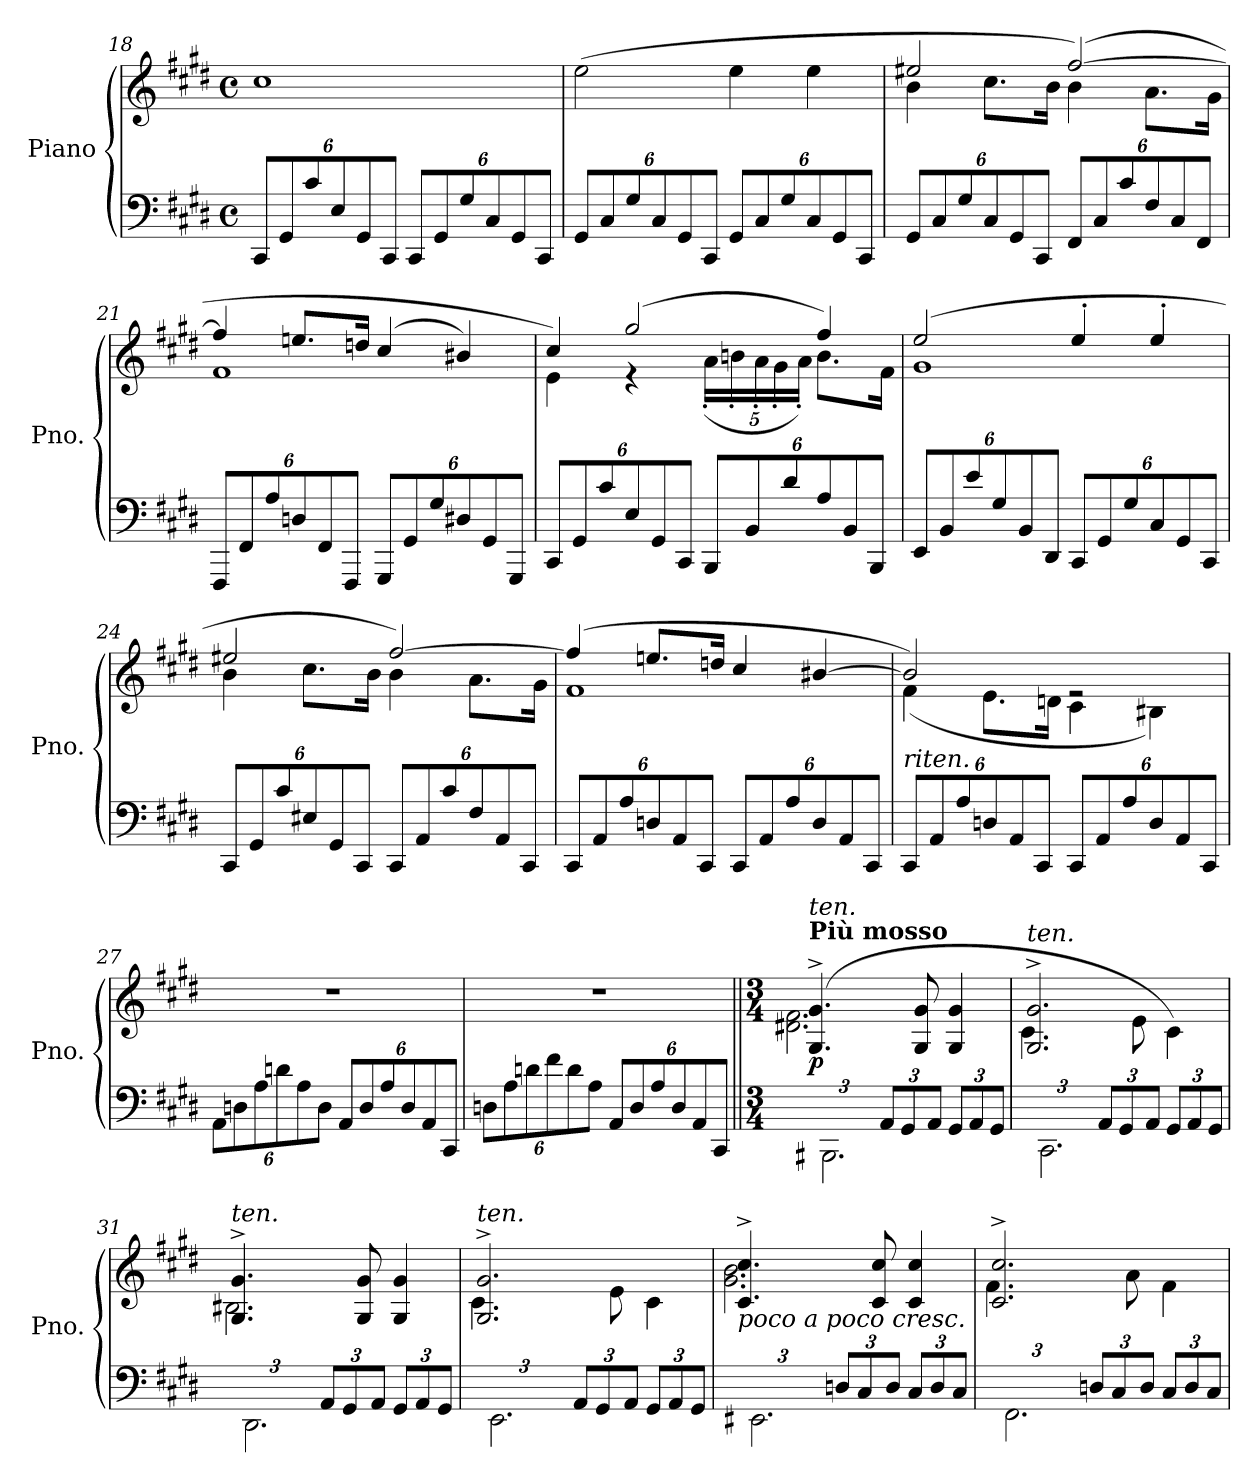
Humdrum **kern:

**kern	**kern	**dynam
*part1	*part1	*part1
*staff2	*staff1	*staff1/2
*I"Piano	*	*
*I'Pno.	*	*
*clefF4	*clefG2	*
*k[f#c#g#d#]	*k[f#c#g#d#]	*
*M4/4	*M4/4	*
*met(c)	*met(c)	*
*Xbrackettup	*	*
=18	=18	=18
12CC#/L	1cc#	.
12GG#/	.	.
12c#/	.	.
12E/	.	.
12GG#/	.	.
12CC#/J	.	.
12CC#/L	.	.
12GG#/	.	.
12G#/	.	.
12C#/	.	.
12GG#/	.	.
12CC#/J	.	.
=19	=19	=19
12GG#/L	(2ee\	.
12C#/	.	.
12G#/	.	.
12C#/	.	.
12GG#/	.	.
12CC#/J	.	.
12GG#/L	4ee\	.
12C#/	.	.
12G#/	.	.
12C#/	4ee\	.
12GG#/	.	.
12CC#/J	.	.
=20	=20	=20
*	*^	*
12GG#/L	2ee#X/	4b\	.
12C#/	.	.	.
12G#/	.	.	.
12C#/	.	8.cc#\L	.
12GG#/	.	.	.
12CC#/J	.	.	.
.	.	16b\Jk	.
12FF#/L	([2ff#/)	4b\	.
12C#/	.	.	.
12c#/	.	.	.
12F#/	.	8.a\L	.
12C#/	.	.	.
12FF#/J	.	.	.
.	.	16g#\Jk	.
!!LO:PB:g=z	!!
=21	=21	=21	=21
12FFF#/L	4ff#/]	1f#	.
12FF#/	.	.	.
12A/	.	.	.
12Dn/	8.een/L	.	.
12FF#/	.	.	.
12FFF#/J	.	.	.
.	16ddn/Jk	.	.
12GGG#/L	(4cc#/	.	.
12GG#/	.	.	.
12G#/	.	.	.
12D#X/	4b#X/)	.	.
12GG#/	.	.	.
12GGG#/J	.	.	.
=22	=22	=22	=22
12CC#/L	4cc#/)	4e\	.
12GG#/	.	.	.
12c#/	.	.	.
12E/	(2gg#/	4r	.
12GG#/	.	.	.
12CC#/J	.	.	.
*	*	*Xbrackettup	*
12BBB/L	.	(>20a'\LL	.
.	.	20bn'\	.
12BB/	.	.	.
.	.	20a'\	.
.	.	20g#'\	.
12d#/	.	.	.
.	.	20a'\JJ)	.
12A/	4ff#/)	8.b\L	.
12BB/	.	.	.
12BBB/J	.	.	.
.	.	16f#\Jk	.
=23	=23	=23	=23
12EE/L	(2ee/	1g#	.
12BB/	.	.	.
12e/	.	.	.
12G#/	.	.	.
12BB/	.	.	.
12DD#/J	.	.	.
12CC#/L	4ee'/	.	.
12GG#/	.	.	.
12G#/	.	.	.
12C#/	4ee'/	.	.
12GG#/	.	.	.
12CC#/J	.	.	.
=24	=24	=24	=24
12CC#/L	2ee#X/	4b\	.
12GG#/	.	.	.
12c#/	.	.	.
12E#X/	.	8.cc#\L	.
12GG#/	.	.	.
12CC#/J	.	.	.
.	.	16b\Jk	.
12CC#/L	[2ff#/)	4b\	.
12AA/	.	.	.
12c#/	.	.	.
12F#/	.	8.a\L	.
12AA/	.	.	.
12CC#/J	.	.	.
.	.	16g#\Jk	.
!!LO:LB:g=z	!!
=25	=25	=25	=25
12CC#/L	(4ff#/]	1f#	.
12AA/	.	.	.
12A/	.	.	.
12Dn/	8.een/L	.	.
12AA/	.	.	.
12CC#/J	.	.	.
.	16ddn/Jk	.	.
12CC#/L	4cc#/	.	.
12AA/	.	.	.
12A/	.	.	.
12D/	[4b#X/	.	.
12AA/	.	.	.
12CC#/J	.	.	.
=26	=26	=26	=26
!LO:TX:a:t=<i>riten.</i>	!	!	!
12CC#/L	2b#/])	(>4f#\	.
12AA/	.	.	.
12A/	.	.	.
12Dn/	.	8.e\L	.
12AA/	.	.	.
12CC#/J	.	.	.
.	.	16dn\Jk	.
12CC#/L	2re	4c#\	.
12AA/	.	.	.
12A/	.	.	.
12D/	.	4B#X\)	.
12AA/	.	.	.
12CC#/J	.	.	.
*	*v	*v	*
=27	=27	=27
12AA\L	1r	.
12Dn\	.	.
12A\	.	.
12dn\	.	.
12A\	.	.
12D\J	.	.
12AA/L	.	.
12D/	.	.
12A/	.	.
12D/	.	.
12AA/	.	.
12CC#/J	.	.
=28	=28	=28
12Dn\L	1r	.
12A\	.	.
12dn\	.	.
12f#\	.	.
12d\	.	.
12A\J	.	.
12AA/L	.	.
12D/	.	.
12A/	.	.
12D/	.	.
12AA/	.	.
12CC#/J	.	.
!!LO:LB:g=z
=29||	=29||	=29||
*M3/4	*M3/4	*
*	*MM156	*
*^	*^	*
!	!	!LO:TX:a:B:t=Più mosso	!	!
!	!	!LO:TX:a:i:t=ten.	!	!
!	!	!	!	!LO:DY:b
12BBB#X/Lyy	2.BBB#\	(4.G#/^ 4.g#/^	2.d#X\ 2.f#\	p
12FF##X/	.	.	.	.
12GG#/J	.	.	.	.
12AA/L	.	.	.	.
12GG#/	.	.	.	.
.	.	8G#/ 8g#/	.	.
12AA/J	.	.	.	.
12GG#/L	.	4G#/ 4g#/	.	.
12AA/	.	.	.	.
12GG#/J	.	.	.	.
=30	=30	=30	=30	=30
!	!	!LO:TX:a:i:t=ten.	!	!
12CC#/Lyy	(2.CC#\	2.G#/^ 2.g#/^	4.c#\	.
12FF##X/	.	.	.	.
12GG#/J	.	.	.	.
12AA/L	.	.	.	.
12GG#/	.	.	.	.
.	.	.	8e\	.
12AA/J	.	.	.	.
12GG#/L	.	.	4c#\)	.
12AA/	.	.	.	.
12GG#/J	.	.	.	.
=31	=31	=31	=31	=31
!	!	!LO:TX:a:i:t=ten.	!	!
12DD#/Lyy	2.DD#\	4.G#/^ 4.g#/^	2.B#X\	.
12FF##X/	.	.	.	.
12GG#/J	.	.	.	.
12AA/L	.	.	.	.
12GG#/	.	.	.	.
.	.	8G#/ 8g#/	.	.
12AA/J	.	.	.	.
12GG#/L	.	4G#/ 4g#/	.	.
12AA/	.	.	.	.
12GG#/J	.	.	.	.
=32	=32	=32	=32	=32
!	!	!LO:TX:a:i:t=ten.	!	!
12EE/Lyy	(2.EE\	2.G#/^ 2.g#/^	4.c#\	.
12FF##X/	.	.	.	.
12GG#/J	.	.	.	.
12AA/L	.	.	.	.
12GG#/	.	.	.	.
.	.	.	8e\	.
12AA/J	.	.	.	.
12GG#/L	.	.	4c#\)	.
12AA/	.	.	.	.
12GG#/J	.	.	.	.
!!LO:LB:g=z	!!
=33	=33	=33	=33	=33
!LO:TX:a:t=<i>poco a poco cresc.</i>	!	!	!	!
12EE#X/Lyy	2.EE#\	4.c#/^ 4.cc#/^	2.g#\ 2.b\	.
12BB#X/	.	.	.	.
12C#/J	.	.	.	.
12Dn/L	.	.	.	.
12C#/	.	.	.	.
.	.	8c#/ 8cc#/	.	.
12D/J	.	.	.	.
12C#/L	.	4c#/ 4cc#/	.	.
12D/	.	.	.	.
12C#/J	.	.	.	.
=34	=34	=34	=34	=34
12FF#/Lyy	2.FF#\	2.c#/^ 2.cc#/^	4.f#\	.
12BB#X/	.	.	.	.
12C#/J	.	.	.	.
12Dn/L	.	.	.	.
12C#/	.	.	.	.
.	.	.	8a\	.
12D/J	.	.	.	.
12C#/L	.	.	4f#\)	.
12D/	.	.	.	.
12C#/J	.	.	.	.
*v	*v	*	*	*
*	*v	*v	*
=	=	=
*-	*-	*-
